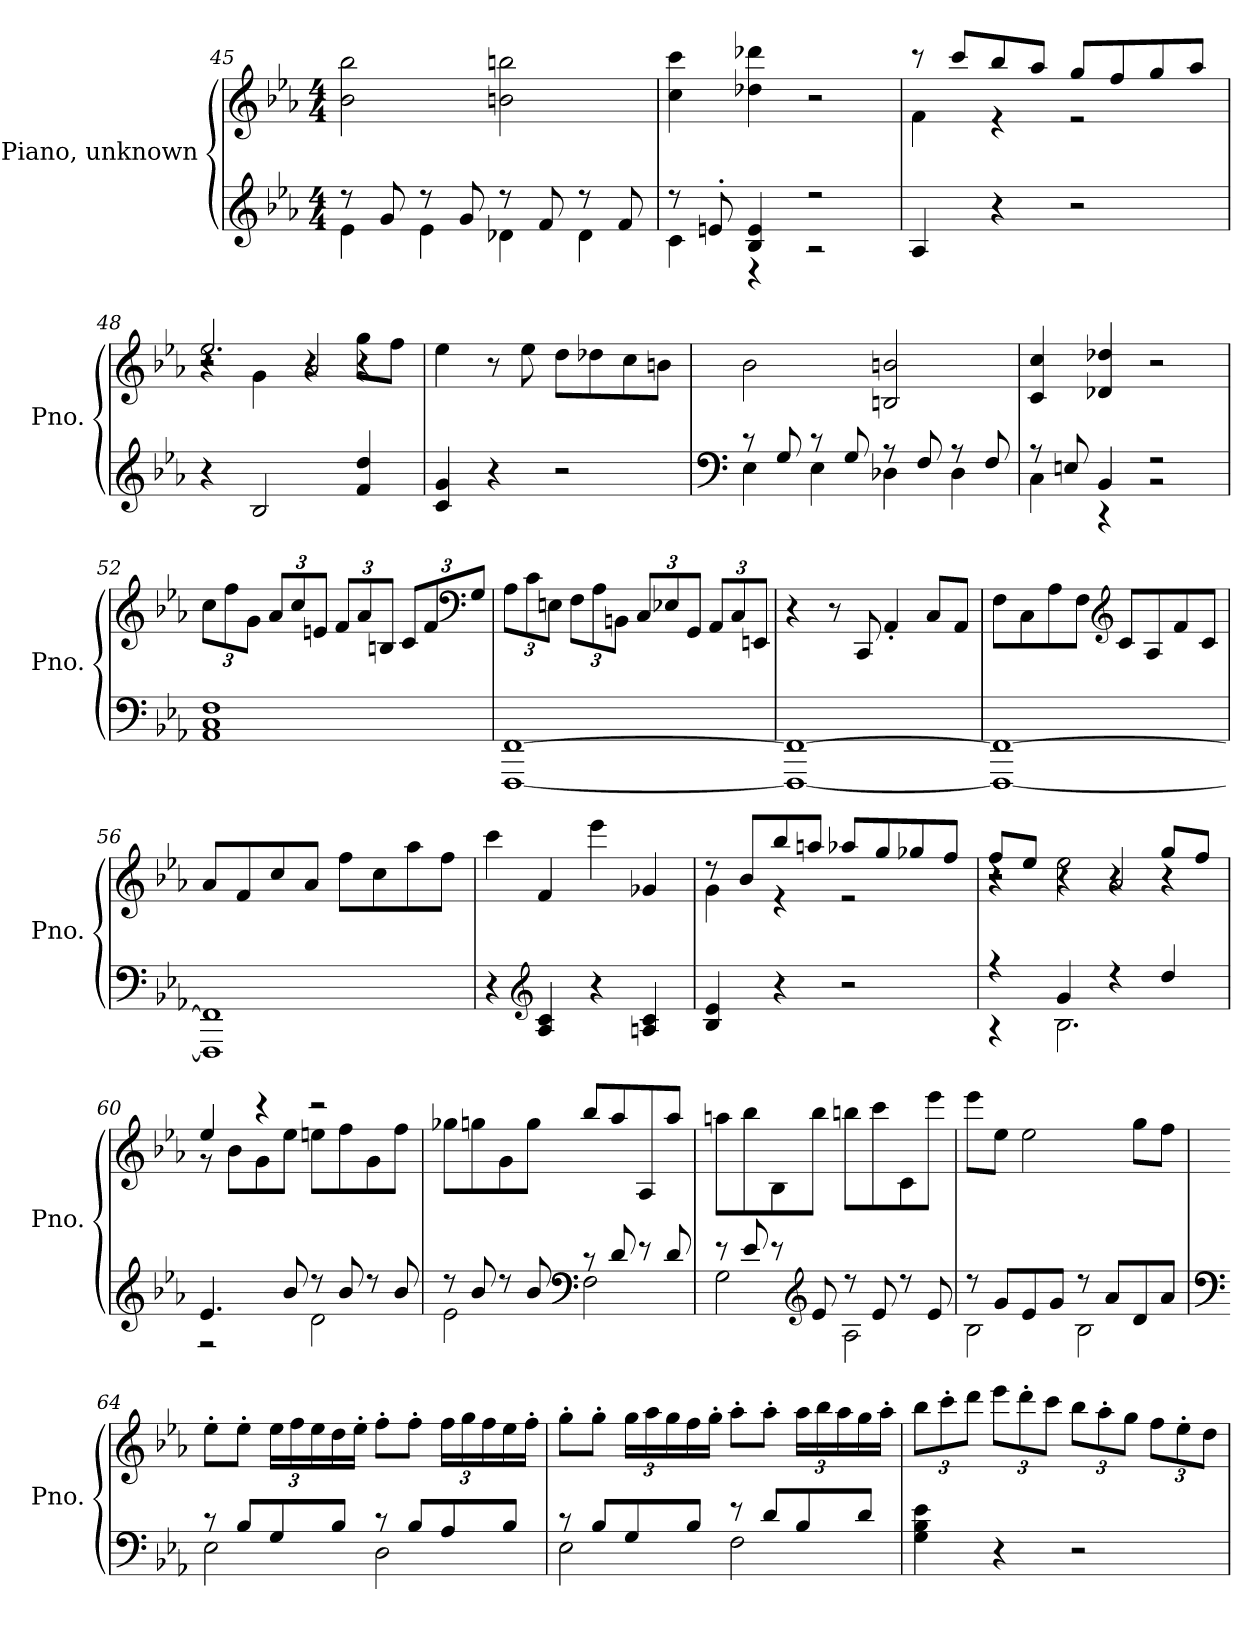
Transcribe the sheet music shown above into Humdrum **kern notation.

**kern	**kern
*part1	*part1
*staff2	*staff1
*I"Piano, unknown	*
*I'Pno.	*
*clefG2	*clefG2
*k[b-e-a-]	*k[b-e-a-]
*M4/4	*M4/4
=45	=45
*^	*
8r	4e-\	2b-\ 2bb-\
8g/	.	.
8r	4e-\	.
8g/	.	.
8r	4d-X\	2bn\ 2bbn\
8f/	.	.
8r	4d-\	.
8f/	.	.
=46	=46	=46
8r	4c\	4cc\ 4ccc\
8en'/	.	.
4B-/ 4e/	4r	4dd-X\ 4ddd-X\
2r	2r	2r
*v	*v	*
=47	=47
*	*^
4A-/	8r	4f\
.	8ccc/L	.
4r	8bb-/	4r
.	8aa-/J	.
2r	8gg/L	2r
.	8ff/	.
.	8gg/	.
.	8aa-/J	.
!!LO:PB:g=z
=48	=48	=48
*	*	*^
4r	2.ee-/	4r	2r
2B-/	.	4g\	.
.	.	4r	2a-/
4f/ 4dd/	4r	8gg\L	.
.	.	8ff\J	.
*	*v	*v	*v
=49	=49
4c/ 4g/	4ee-\
4r	8r
.	8ee-\
2r	8dd\L
.	8dd-X\
.	8cc\
.	8bn\J
=50	=50
*clefF4	*
*^	*
8r	4E-\	2b-\
8G/	.	.
8r	4E-\	.
8G/	.	.
8r	4D-X\	2Bn/ 2bn/
8F/	.	.
8r	4D-\	.
8F/	.	.
=51	=51	=51
8r	4C\	4c/ 4cc/
8En/	.	.
4BB-/	4r	4d-X/ 4dd-X/
2r	2r	2r
*v	*v	*
!!LO:LB:g=z
=52	=52
*	*Xbrackettup
1AA- 1C 1F	12cc\L
.	12ff\
.	12g\J
.	12a-/L
.	12cc/
.	12en/J
.	12f/L
.	12a-/
.	12Bn/J
.	12c/L
.	12f/
*	*clefF4
.	12G/J
=53	=53
[1FFF [1FF	12A-\L
.	12c\
.	12En\J
.	12F\L
.	12A-\
.	12BBn\J
.	12C/L
.	12E-X/
.	12GG/J
.	12AA-/L
.	12C/
.	12EEn/J
=54	=54
1FFF_ 1FF_	4r
.	8r
.	8CC/
.	4AA-'/
.	8C/L
.	8AA-/J
!!LO:LB:g=z
=55	=55
1FFF_ 1FF_	8F\L
.	8C\
.	8A-\
.	8F\J
*	*clefG2
.	8c/L
.	8A-/
.	8f/
.	8c/J
=56	=56
1FFF] 1FF]	8a-/L
.	8f/
.	8cc/
.	8a-/J
.	8ff\L
.	8cc\
.	8aa-\
.	8ff\J
=57	=57
4r	4ccc\
*clefG2	*
4A-/ 4c/	4f/
4r	4eee-\
4An/ 4c/	4g-X/
=58	=58
*	*^
4B-/ 4e-/	8r	4g\
.	8b-/L	.
4r	8bb-/	4r
.	8aan/J	.
2r	8aa-X/L	2r
.	8gg/	.
.	8gg-X/	.
.	8ff/J	.
!!LO:LB:g=z
=59	=59	=59
*^	*	*^
4r	4r	8ff/L	4r	2r
.	.	8ee-/J	.	.
4g/	2.B-\	4r	2ee-\	.
4r	.	4r	.	2a-/
4dd/	.	8gg/L	4r	.
.	.	8ff/J	.	.
*	*	*	*v	*v
=60	=60	=60	=60
4.e-/	2r	4ee-/	8r
.	.	.	8b-\L
.	.	4r	8g\
8b-/	.	.	8ee-\J
8r	2d\	2r	8een\L
8b-/	.	.	8ff\
8r	.	.	8g\
8b-/	.	.	8ff\J
*	*	*v	*v
=61	=61	=61
8r	2e-\	8gg-X\L
8b-/	.	8ggn\
8r	.	8g\
8b-/	.	8gg\J
*clefF4	*	*
8r	2F\	8bb-/L
8d/	.	8aa-/
8r	.	8A-/
8d/	.	8aa-/J
=62	=62	=62
8r	2G\	8aan\L
8e-/	.	8bb-\
8r	.	8B-\
*clefG2	*	*
8e-/	.	8bb-\J
8r	2A-\	8bbn\L
8e-/	.	8ccc\
8r	.	8c\
8e-/	.	8eee-\J
!!LO:LB:g=z
=63	=63	=63
8r	2B-\	8eee-\L
8g/L	.	8ee-\J
8e-/	.	2ee-\
8g/J	.	.
8r	2B-\	.
8a-/L	.	.
8d/	.	8gg\L
8a-/J	.	8ff\J
=64	=64	=64
*clefF4	*	*
8r	2E-\	8ee-'\L
8B-/L	.	8ee-'\J
8G/	.	24ee-\LL
.	.	24ff\
.	.	24ee-\
8B-/J	.	16dd\
.	.	16ee-'\JJ
8r	2D\	8ff'\L
8B-/L	.	8ff'\J
8A-/	.	24ff\LL
.	.	24gg\
.	.	24ff\
8B-/J	.	16ee-\
.	.	16ff'\JJ
=65	=65	=65
8r	2E-\	8gg'\L
8B-/L	.	8gg'\J
8G/	.	24gg\LL
.	.	24aa-\
.	.	24gg\
8B-/J	.	16ff\
.	.	16gg'\JJ
8r	2F\	8aa-'\L
8d/L	.	8aa-'\J
8B-/	.	24aa-\LL
.	.	24bb-\
.	.	24aa-\
8d/J	.	16gg\
.	.	16aa-'\JJ
*v	*v	*
!!LO:LB:g=z
=66	=66
4G\ 4B-\ 4e-\	12bb-\L
.	12ccc'\
.	12ddd\J
4r	12eee-\L
.	12ddd'\
.	12ccc\J
2r	12bb-\L
.	12aa-'\
.	12gg\J
.	12ff\L
.	12ee-'\
.	12dd\J
=	=
*-	*-
